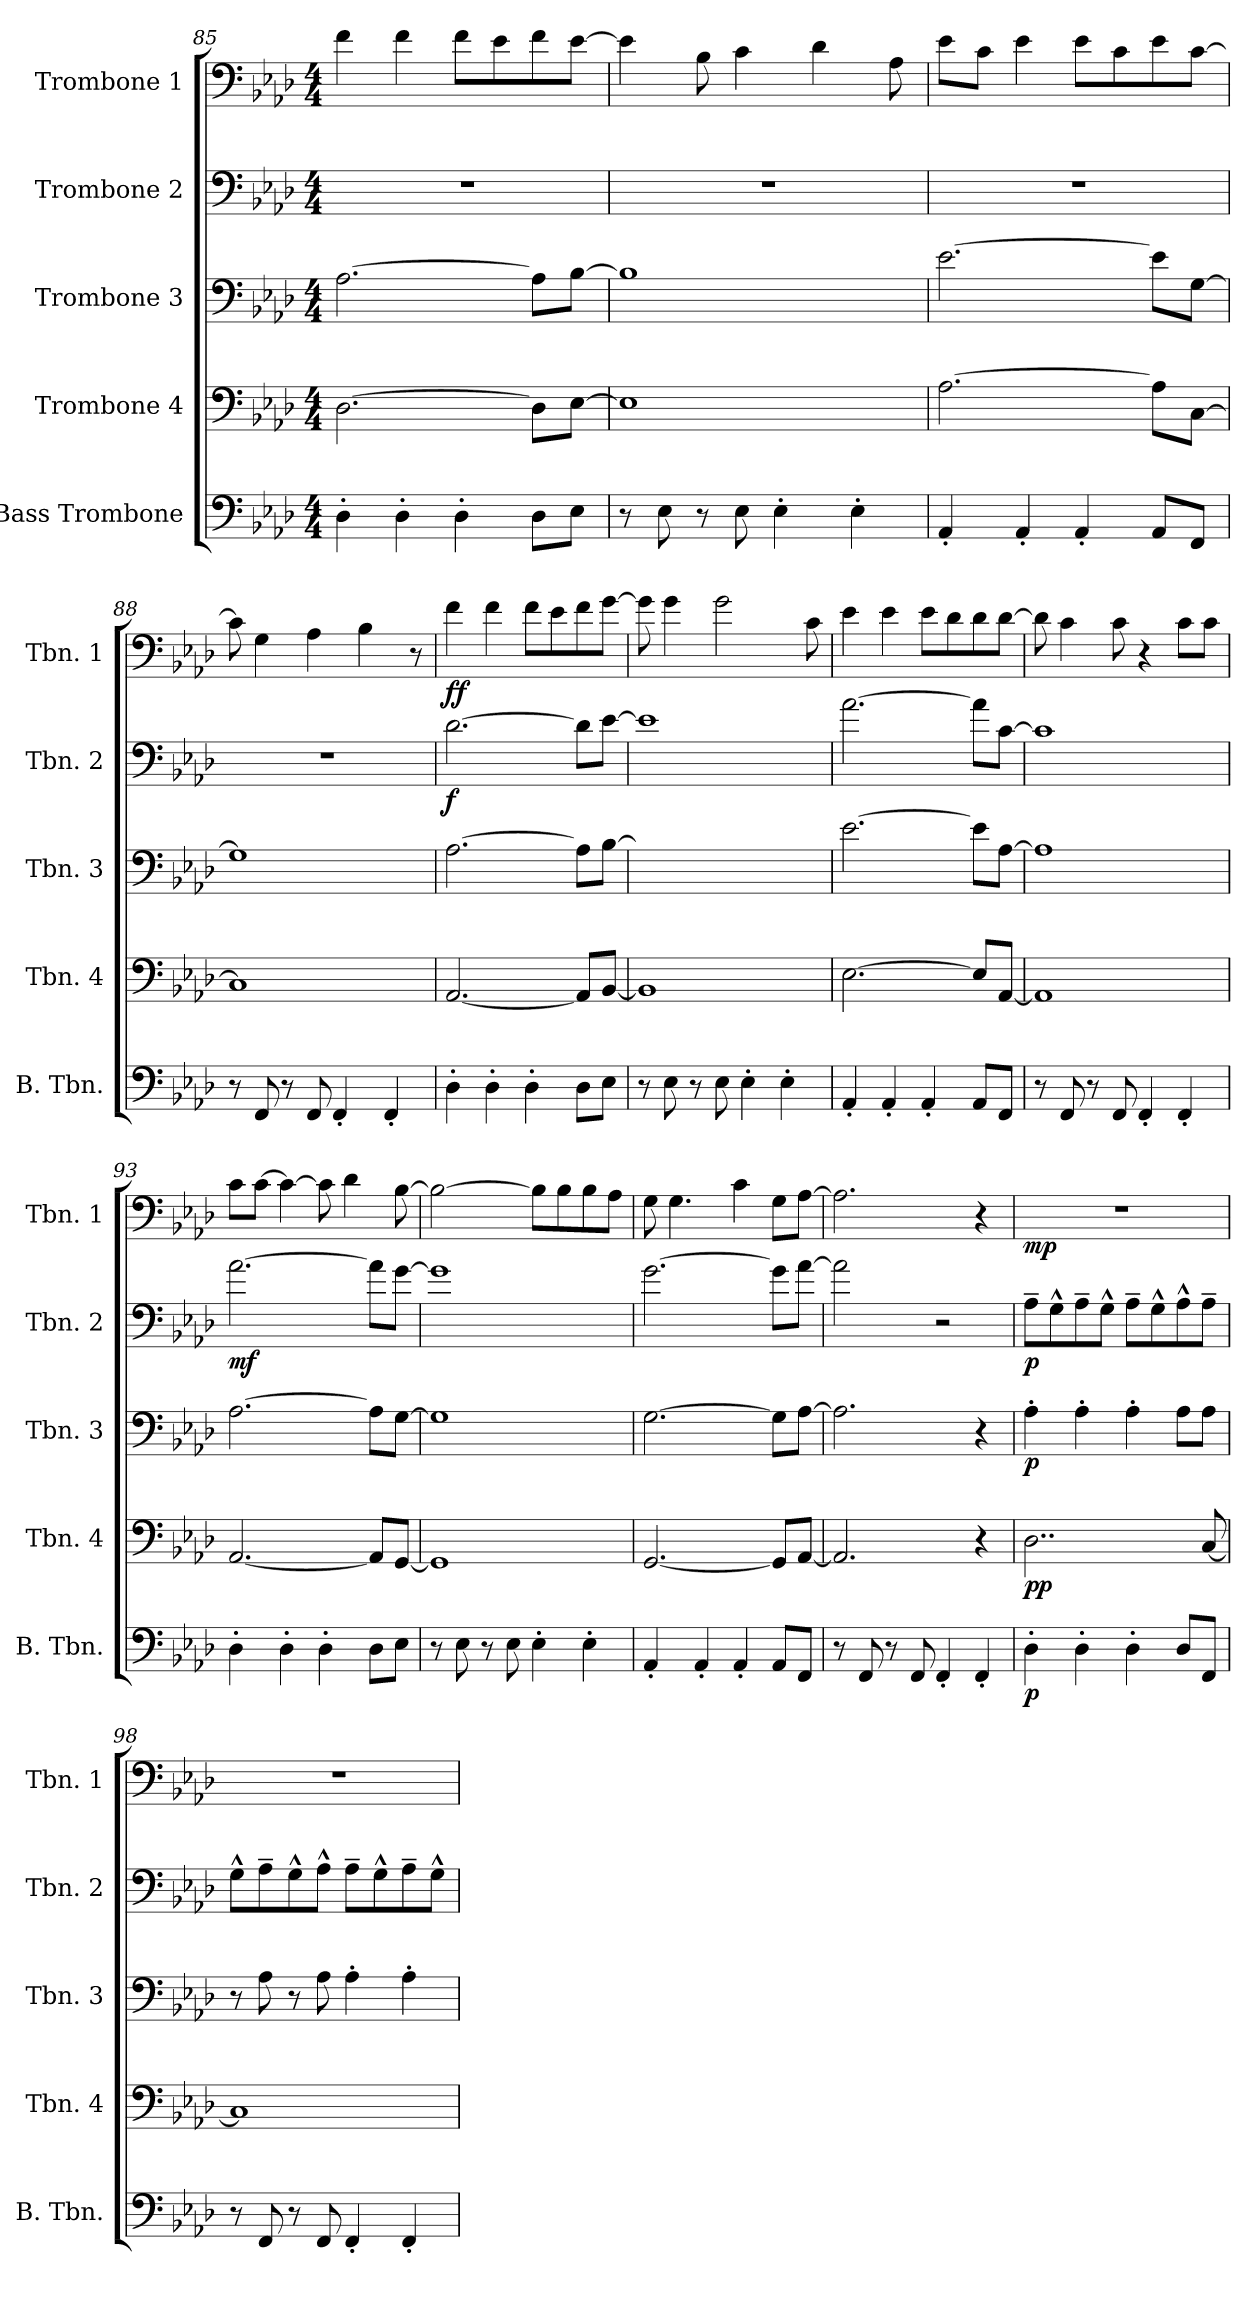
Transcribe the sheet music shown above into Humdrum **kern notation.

**kern	**dynam	**kern	**dynam	**kern	**dynam	**kern	**dynam	**kern	**dynam
*part5	*part5	*part4	*part4	*part3	*part3	*part2	*part2	*part1	*part1
*staff5	*staff5	*staff4	*staff4	*staff3	*staff3	*staff2	*staff2	*staff1	*staff1
*I"Bass Trombone	*	*I"Trombone 4	*	*I"Trombone 3	*	*I"Trombone 2	*	*I"Trombone 1	*
*I'B. Tbn.	*	*I'Tbn. 4	*	*I'Tbn. 3	*	*I'Tbn. 2	*	*I'Tbn. 1	*
*clefF4	*	*clefF4	*	*clefF4	*	*clefF4	*	*clefF4	*
*k[b-e-a-d-]	*	*k[b-e-a-d-]	*	*k[b-e-a-d-]	*	*k[b-e-a-d-]	*	*k[b-e-a-d-]	*
*M4/4	*	*M4/4	*	*M4/4	*	*M4/4	*	*M4/4	*
=85	=85	=85	=85	=85	=85	=85	=85	=85	=85
4D-'\	.	[2.D-\	.	[2.A-\	.	1r	.	4f\	.
4D-'\	.	.	.	.	.	.	.	4f\	.
4D-'\	.	.	.	.	.	.	.	8f\L	.
.	.	.	.	.	.	.	.	8e-\	.
8D-\L	.	8D-\L]	.	8A-\L]	.	.	.	8f\	.
8E-\J	.	[8E-\J	.	[8B-\J	.	.	.	[8e-\J	.
=86	=86	=86	=86	=86	=86	=86	=86	=86	=86
8r	.	1E-]	.	1B-]	.	1r	.	4e-\]	.
8E-\	.	.	.	.	.	.	.	.	.
8r	.	.	.	.	.	.	.	8B-\	.
8E-\	.	.	.	.	.	.	.	4c\	.
4E-'\	.	.	.	.	.	.	.	.	.
.	.	.	.	.	.	.	.	4d-\	.
4E-'\	.	.	.	.	.	.	.	.	.
.	.	.	.	.	.	.	.	8A-\	.
!!LO:LB:g=z
=87	=87	=87	=87	=87	=87	=87	=87	=87	=87
4AA-'/	.	[2.A-\	.	[2.e-\	.	1r	.	8e-\L	.
.	.	.	.	.	.	.	.	8c\J	.
4AA-'/	.	.	.	.	.	.	.	4e-\	.
4AA-'/	.	.	.	.	.	.	.	8e-\L	.
.	.	.	.	.	.	.	.	8c\	.
8AA-/L	.	8A-\L]	.	8e-\L]	.	.	.	8e-\	.
8FF/J	.	[8C\J	.	[8G\J	.	.	.	[8c\J	.
=88	=88	=88	=88	=88	=88	=88	=88	=88	=88
8r	.	1C]	.	1G]	.	1r	.	8c\]	.
8FF/	.	.	.	.	.	.	.	4G\	.
8r	.	.	.	.	.	.	.	.	.
8FF/	.	.	.	.	.	.	.	4A-\	.
4FF'/	.	.	.	.	.	.	.	.	.
.	.	.	.	.	.	.	.	4B-\	.
4FF'/	.	.	.	.	.	.	.	.	.
.	.	.	.	.	.	.	.	8r	.
=89	=89	=89	=89	=89	=89	=89	=89	=89	=89
!	!	!	!	!	!	!	!LO:DY:b	!	!LO:DY:b
4D-'\	.	[2.AA-/	.	[2.A-\	.	[2.d-\	f	4f\	ff
4D-'\	.	.	.	.	.	.	.	4f\	.
4D-'\	.	.	.	.	.	.	.	8f\L	.
.	.	.	.	.	.	.	.	8e-\	.
8D-\L	.	8AA-/L]	.	8A-\L]	.	8d-\L]	.	8f\	.
8E-\J	.	[8BB-/J	.	[8B-\J	.	[8e-\J	.	[8g\J	.
=90	=90	=90	=90	=90	=90	=90	=90	=90	=90
8r	.	1BB-]	.	1B-yy]	.	1e-]	.	8g\]	.
8E-\	.	.	.	.	.	.	.	4g\	.
8r	.	.	.	.	.	.	.	.	.
8E-\	.	.	.	.	.	.	.	2g\	.
4E-'\	.	.	.	.	.	.	.	.	.
4E-'\	.	.	.	.	.	.	.	.	.
.	.	.	.	.	.	.	.	8c\	.
!!LO:PB:g=z
=91	=91	=91	=91	=91	=91	=91	=91	=91	=91
4AA-'/	.	[2.E-\	.	[2.e-\	.	[2.a-\	.	4e-\	.
4AA-'/	.	.	.	.	.	.	.	4e-\	.
4AA-'/	.	.	.	.	.	.	.	8e-\L	.
.	.	.	.	.	.	.	.	8d-\	.
8AA-/L	.	8E-/L]	.	8e-\L]	.	8a-\L]	.	8d-\	.
8FF/J	.	[8AA-/J	.	[8A-\J	.	[8c\J	.	[8d-\J	.
=92	=92	=92	=92	=92	=92	=92	=92	=92	=92
8r	.	1AA-]	.	1A-]	.	1c]	.	8d-\]	.
8FF/	.	.	.	.	.	.	.	4c\	.
8r	.	.	.	.	.	.	.	.	.
8FF/	.	.	.	.	.	.	.	8c\	.
4FF'/	.	.	.	.	.	.	.	4r	.
4FF'/	.	.	.	.	.	.	.	8c\L	.
.	.	.	.	.	.	.	.	8c\J	.
=93	=93	=93	=93	=93	=93	=93	=93	=93	=93
!	!	!	!	!	!	!	!LO:DY:b	!	!
4D-'\	.	[2.AA-/	.	[2.A-\	.	[2.a-\	mf	8c\L	.
.	.	.	.	.	.	.	.	[8c\J	.
4D-'\	.	.	.	.	.	.	.	4c\_	.
4D-'\	.	.	.	.	.	.	.	8c\]	.
.	.	.	.	.	.	.	.	4d-\	.
8D-\L	.	8AA-/L]	.	8A-\L]	.	8a-\L]	.	.	.
8E-\J	.	[8GG/J	.	[8G\J	.	[8g\J	.	[8B-\	.
=94	=94	=94	=94	=94	=94	=94	=94	=94	=94
8r	.	1GG]	.	1G]	.	1g]	.	2B-\_	.
8E-\	.	.	.	.	.	.	.	.	.
8r	.	.	.	.	.	.	.	.	.
8E-\	.	.	.	.	.	.	.	.	.
4E-'\	.	.	.	.	.	.	.	8B-\L]	.
.	.	.	.	.	.	.	.	8B-\	.
4E-'\	.	.	.	.	.	.	.	8B-\	.
.	.	.	.	.	.	.	.	8A-\J	.
=95	=95	=95	=95	=95	=95	=95	=95	=95	=95
4AA-'/	.	[2.GG/	.	[2.G\	.	[2.g\	.	8G\	.
.	.	.	.	.	.	.	.	4.G\	.
4AA-'/	.	.	.	.	.	.	.	.	.
4AA-'/	.	.	.	.	.	.	.	4c\	.
8AA-/L	.	8GG/L]	.	8G\L]	.	8g\L]	.	8G\L	.
8FF/J	.	[8AA-/J	.	[8A-\J	.	[8a-\J	.	[8A-\J	.
!!LO:LB:g=z
=96	=96	=96	=96	=96	=96	=96	=96	=96	=96
8r	.	2.AA-/]	.	2.A-\]	.	2a-\]	.	2.A-\]	.
8FF/	.	.	.	.	.	.	.	.	.
8r	.	.	.	.	.	.	.	.	.
8FF/	.	.	.	.	.	.	.	.	.
4FF'/	.	.	.	.	.	2r	.	.	.
4FF'/	.	4r	.	4r	.	.	.	4r	.
=97	=97	=97	=97	=97	=97	=97	=97	=97	=97
!	!LO:DY:b	!	!LO:DY:b	!	!LO:DY:b	!	!LO:DY:b	!	!LO:DY:b
4D-'\	p	2..D-\	pp	4A-'\	p	8A-~\L	p	1r	mp
.	.	.	.	.	.	8G^^\	.	.	.
4D-'\	.	.	.	4A-'\	.	8A-~\	.	.	.
.	.	.	.	.	.	8G^^\J	.	.	.
4D-'\	.	.	.	4A-'\	.	8A-~\L	.	.	.
.	.	.	.	.	.	8G^^\	.	.	.
8D-/L	.	.	.	8A-\L	.	8A-^^\	.	.	.
8FF/J	.	[8C/	.	8A-\J	.	8A-~\J	.	.	.
=98	=98	=98	=98	=98	=98	=98	=98	=98	=98
8r	.	1C]	.	8r	.	8G^^\L	.	1r	.
8FF/	.	.	.	8A-\	.	8A-~\	.	.	.
8r	.	.	.	8r	.	8G^^\	.	.	.
8FF/	.	.	.	8A-\	.	8A-^^\J	.	.	.
4FF'/	.	.	.	4A-'\	.	8A-~\L	.	.	.
.	.	.	.	.	.	8G^^\	.	.	.
4FF'/	.	.	.	4A-'\	.	8A-~\	.	.	.
.	.	.	.	.	.	8G^^\J	.	.	.
=	=	=	=	=	=	=	=	=	=
*-	*-	*-	*-	*-	*-	*-	*-	*-	*-
